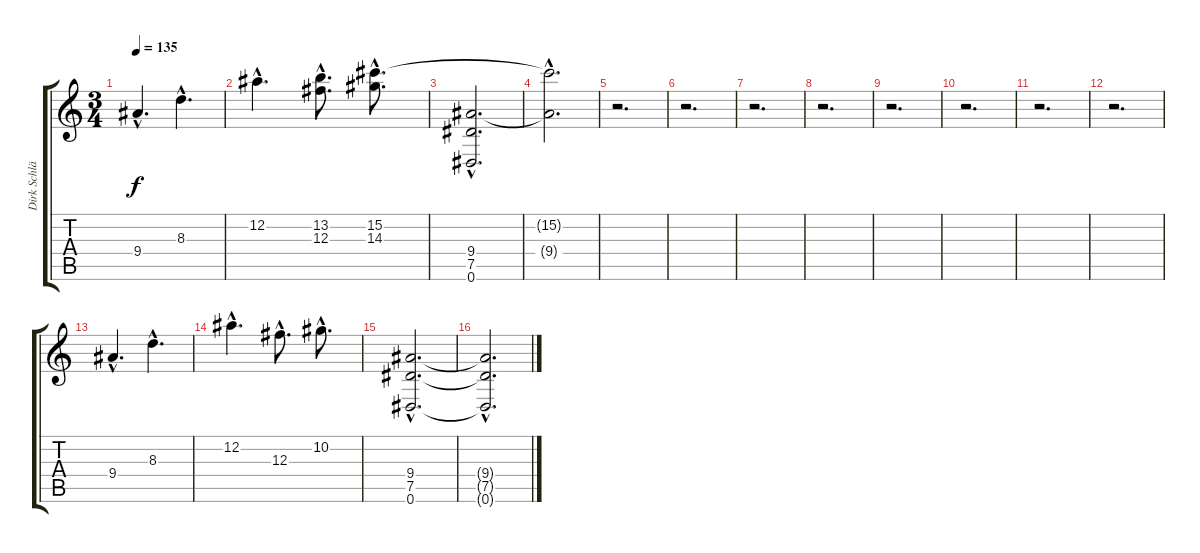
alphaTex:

\track ("Dirk Schlächter" "Dirk Schlä") {instrument overdrivenguitar}
\staff {score tabs}
\tuning (Eb4 Bb3 Gb3 Db3 Ab2 Eb2) {hide}
\ts (3 4)
\tempo 135
\clef g2
\ks c
9.4{hac}.4{d dy f} 8.3{hac}.4{d} |
12.2{hac}.4{d} (13.2{hac} 12.3{hac}).8{d} (15.2{hac} 14.3{hac}).8{d} |
(9.4{hac} 7.5{hac} 0.6{hac}).2{d} |
(15.2{hac t} 9.4{hac t}).2{d} |
r.2{d} |
r.2{d} |
r.2{d} |
r.2{d} |
r.2{d} |
r.2{d} |
r.2{d} |
r.2{d} |
9.4{hac}.4{d} 8.3{hac}.4{d} |
12.2{hac}.4{d} 12.3{hac}.8{d} 10.2{hac}.8{d} |
(9.4{hac} 7.5{hac} 0.6{hac}).2{d} |
(9.4{hac t} 7.5{hac t} 0.6{hac t}).2{d}
